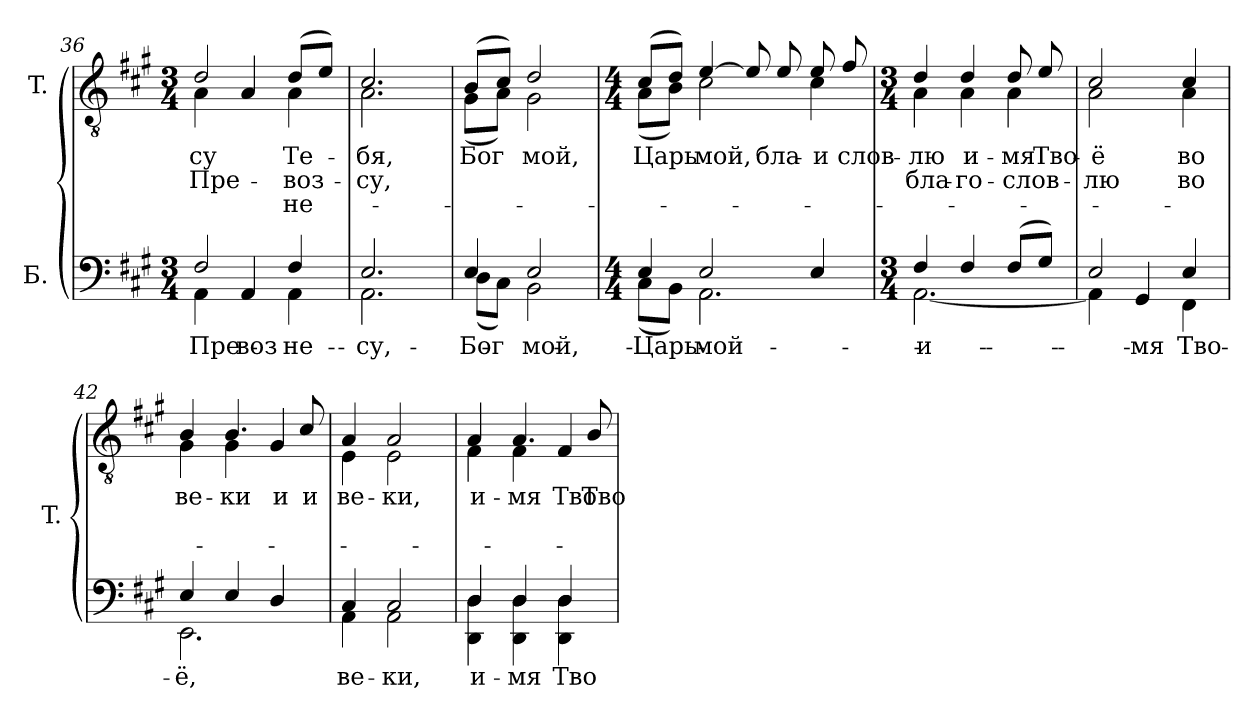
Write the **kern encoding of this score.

**kern	**text	**kern	**text	**text	**text
*part2	*part2	*part1	*part1	*part1	*part1
*staff2	*staff2	*staff1	*staff1	*staff1	*staff1
*I"Б.	*	*I"T.	*	*	*
*	*	*I'T.	*	*	*
*clefF4	*	*clefGv2	*	*	*
*	*	*ITrd7c12	*	*	*
*k[f#c#g#]	*	*k[f#c#g#]	*	*	*
*A:	*	*A:	*	*	*
*M3/4	*	*M3/4	*	*	*
=36	=36	=36	=36	=36	=36
!	!LO:LY:a:color=#000000	!	!	!	!
*^	*	*	*	*	*
!	!	!LO:LY:b:color=#000000	!	!	!	!
!	!	!	!	!LO:LY:a:color=#000000	!LO:LY:b:color=#000000	!
*	*	*	*^	*	*	*
2F#i/	4AAi\	Пре-	2Di/	4AAi\	су	Пре-	.
!	!	!LO:LY:b:color=#000000	!	!	!	!	!
.	4AAi/	воз-	.	4AAi/	.	.	.
!	!	!LO:LY:a:color=#000000	!	!	!	!	!
!	!	!LO:LY:b:color=#000000	!	!	!	!	!
!	!	!	!	!	!LO:LY:a:color=#000000	!LO:LY:b:color=#000000	!LO:LY:b:color=#000000
4F#i/	4AAi\	не-	(8Di/L	4AAi\	Те-	воз-	не-
.	.	.	8Ei/J)	.	.	.	.
!!LO:LB:g=z	!!
=37	=37	=37	=37	=37	=37	=37	=37
!	!	!LO:LY:a:color=#000000	!	!	!	!	!
!	!	!LO:LY:b:color=#000000	!	!	!	!	!
!	!	!	!	!	!LO:LY:a:color=#000000	!LO:LY:b:color=#000000	!
2.Ei/	2.AAi\	су,	2.C#i/	2.AAi\	бя,	су,	.
=38	=38	=38	=38	=38	=38	=38	=38
!	!	!LO:LY:b:color=#000000	!	!	!	!	!
!	!	!	!	!	!LO:LY:a:color=#000000	!	!
!	!	!	!	!	!LO:LY:b:color=#000000	!	!
4Ei/	(8Di\L	Бог	(8BBi/L	(8GG#i\L	Бог	.	.
.	8C#i\J)	.	8C#i/J)	8AAi\J)	.	.	.
!	!	!LO:LY:b:color=#000000	!	!	!	!	!
!	!	!	!	!	!LO:LY:a:color=#000000	!	!
!	!	!	!	!	!LO:LY:b:color=#000000	!	!
2Ei/	2BBi\	мой,	2Di/	2GG#i\	мой,	.	.
=39	=39	=39	=39	=39	=39	=39	=39
*M4/4	*	*	*M4/4	*	*	*	*
!	!	!LO:LY:b:color=#000000	!	!	!	!	!
!	!	!	!	!	!LO:LY:a:color=#000000	!	!
!	!	!	!	!	!LO:LY:b:color=#000000	!	!
4Ei/	(8C#i\L	Царь	(8C#i/L	(8AAi\L	Царь	.	.
.	8BBi\J)	.	8Di/J)	8BBi\J)	.	.	.
!	!	!LO:LY:b:color=#000000	!	!	!	!	!
!	!	!	!	!	!LO:LY:a:color=#000000	!	!
!	!	!	!	!	!LO:LY:b:color=#000000	!	!
2Ei/	2.AAi\	мой	[>4Ei/	2C#i\	мой,	.	.
.	.	.	8Ei/]	.	.	.	.
!	!	!	!	!	!LO:LY:a:color=#000000	!	!
.	.	.	8Ei/	.	бла-	.	.
!	!	!	!	!	!LO:LY:a:color=#000000	!	!
!	!	!	!	!	!LO:LY:b:color=#000000	!	!
4Ei/	.	.	8Ei/	4C#i\	и	.	.
!	!	!	!	!	!LO:LY:a:color=#000000	!	!
.	.	.	8F#i/	.	слов-	.	.
=40	=40	=40	=40	=40	=40	=40	=40
*M3/4	*	*	*M3/4	*	*	*	*
!	!	!LO:LY:b:color=#000000	!	!	!	!	!
!	!	!	!	!	!LO:LY:a:color=#000000	!LO:LY:b:color=#000000	!
4F#i/	[<2.AAi\	и-	4Di/	4AAi\	лю	бла-	.
!	!	!	!	!	!LO:LY:a:color=#000000	!LO:LY:b:color=#000000	!
4F#i/	.	.	4Di/	4AAi\	и-	го-	.
!	!	!	!	!	!LO:LY:a:color=#000000	!LO:LY:b:color=#000000	!
(8F#i/L	.	.	8Di/	4AAi\	мя	слов-	.
!	!	!	!	!	!LO:LY:a:color=#000000	!	!
8G#i/J)	.	.	8Ei/	.	Тво-	.	.
=41	=41	=41	=41	=41	=41	=41	=41
!	!	!	!	!	!LO:LY:a:color=#000000	!LO:LY:b:color=#000000	!
2Ei/	4AAi\]	.	2C#i/	2AAi\	ё	лю	.
!	!	!LO:LY:b:color=#000000	!	!	!	!	!
.	4GG#i/	мя	.	.	.	.	.
!	!	!LO:LY:b:color=#000000	!	!	!	!	!
!	!	!	!	!	!LO:LY:a:color=#000000	!LO:LY:b:color=#000000	!
4Ei/	4FF#i\	Тво-	4C#i/	4AAi\	во	во	.
=42	=42	=42	=42	=42	=42	=42	=42
!	!	!LO:LY:b:color=#000000	!	!	!	!	!
!	!	!	!	!	!LO:LY:a:color=#000000	!	!
!	!	!	!	!	!LO:LY:b:color=#000000	!	!
4Ei/	2.EEi\	ё,	4BBi/	4GG#i\	ве-	.	.
!	!	!	!	!	!LO:LY:a:color=#000000	!	!
!	!	!	!	!	!LO:LY:b:color=#000000	!	!
4Ei/	.	.	4.BBi/	4GG#i\	ки	.	.
!	!	!	!	!	!LO:LY:b:color=#000000	!	!
4Di/	.	.	.	4GG#i/	и	.	.
!	!	!	!	!	!LO:LY:a:color=#000000	!	!
.	.	.	8C#i/	.	и	.	.
=43	=43	=43	=43	=43	=43	=43	=43
!	!	!LO:LY:b:color=#000000	!	!	!	!	!
!	!	!	!	!	!LO:LY:a:color=#000000	!	!
!	!	!	!	!	!LO:LY:b:color=#000000	!	!
4C#i/	4AAi\	ве-	4AAi/	4EEi\	ве-	.	.
!	!	!LO:LY:b:color=#000000	!	!	!	!	!
!	!	!	!	!	!LO:LY:a:color=#000000	!	!
!	!	!	!	!	!LO:LY:b:color=#000000	!	!
2C#i/	2AAi\	ки,	2AAi/	2EEi\	ки,	.	.
!!LO:LB:g=z	!!
=44	=44	=44	=44	=44	=44	=44	=44
!	!	!LO:LY:b:color=#000000	!	!	!	!	!
!	!	!	!	!	!LO:LY:a:color=#000000	!	!
!	!	!	!	!	!LO:LY:b:color=#000000	!	!
4Di/	4DDi\ 4Di	и-	4AAi/	4FF#i\	и-	.	.
!	!	!LO:LY:b:color=#000000	!	!	!	!	!
!	!	!	!	!	!LO:LY:a:color=#000000	!	!
!	!	!	!	!	!LO:LY:b:color=#000000	!	!
4Di/	4DDi\ 4Di	мя	4.AAi/	4FF#i\	мя	.	.
!	!	!LO:LY:b:color=#000000	!	!	!	!	!
!	!	!	!	!	!LO:LY:b:color=#000000	!	!
4Di/	4DDi\ 4Di	Тво-	.	4FF#i/	Тво-	.	.
!	!	!	!	!	!LO:LY:a:color=#000000	!	!
.	.	.	8BBi/	.	Тво-	.	.
*v	*v	*	*	*	*	*	*
*	*	*v	*v	*	*	*
=	=	=	=	=	=
*-	*-	*-	*-	*-	*-
